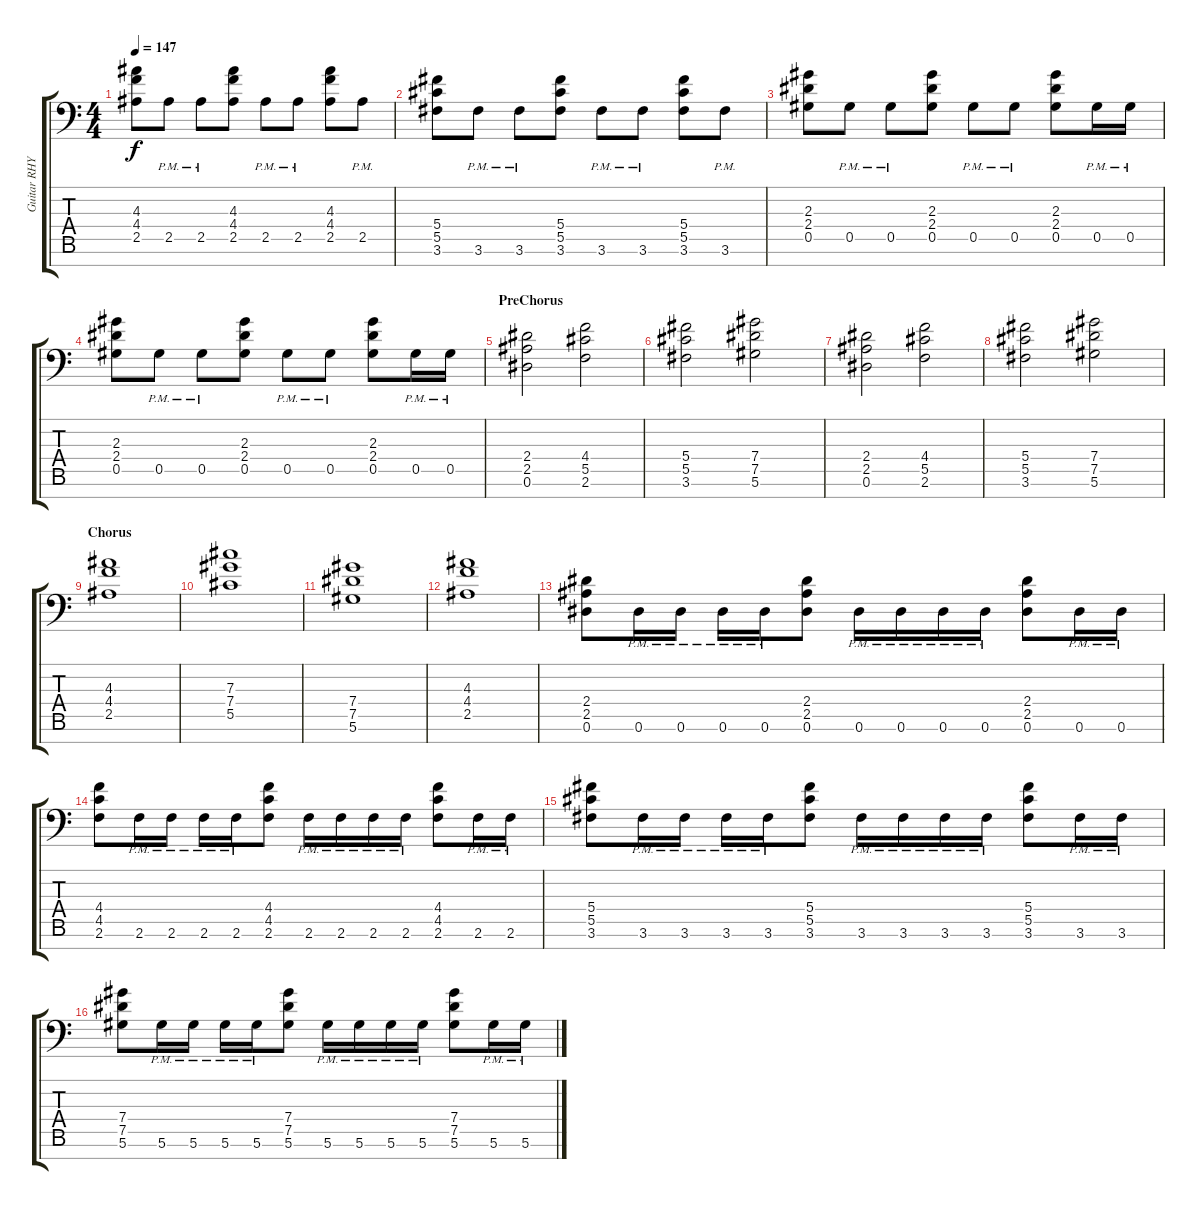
\track ("Guitar RHYTHM 7string" "Guitar RHY") {instrument distortionguitar}
\staff {score tabs}
\tuning (Eb4 Bb3 Gb3 Db3 Ab2 Eb2 Bb1) {hide}
\ts (4 4)
\tempo 147
\clef f4
\ks c
(4.3 4.4 2.5).8{dy f} 2.5{pm}.8 2.5{pm}.8 (4.3 4.4 2.5).8 2.5{pm}.8 2.5{pm}.8 (4.3 4.4 2.5).8 2.5{pm}.8 |
(5.4 5.5 3.6).8 3.6{pm}.8 3.6{pm}.8 (5.4 5.5 3.6).8 3.6{pm}.8 3.6{pm}.8 (5.4 5.5 3.6).8 3.6{pm}.8 |
(2.3 2.4 0.5).8 0.5{pm}.8 0.5{pm}.8 (2.3 2.4 0.5).8 0.5{pm}.8 0.5{pm}.8 (2.3 2.4 0.5).8 0.5{pm}.16 0.5{pm}.16 |
(2.3 2.4 0.5).8 0.5{pm}.8 0.5{pm}.8 (2.3 2.4 0.5).8 0.5{pm}.8 0.5{pm}.8 (2.3 2.4 0.5).8 0.5{pm}.16 0.5{pm}.16 |
\section ("" "PreChorus")
(2.4 2.5 0.6).2 (4.4 5.5 2.6).2 |
(5.4 5.5 3.6).2 (7.4 7.5 5.6).2 |
(2.4 2.5 0.6).2 (4.4 5.5 2.6).2 |
(5.4 5.5 3.6).2 (7.4 7.5 5.6).2 |
\section ("" "Chorus")
(4.3 4.4 2.5).1 |
(7.3 7.4 5.5).1 |
(7.4 7.5 5.6).1 |
(4.3 4.4 2.5).1 |
(2.4 2.5 0.6).8 0.6{pm}.16 0.6{pm}.16 0.6{pm}.16 0.6{pm}.16 (2.4 2.5 0.6).8 0.6{pm}.16 0.6{pm}.16 0.6{pm}.16 0.6{pm}.16 (2.4 2.5 0.6).8 0.6{pm}.16 0.6{pm}.16 |
(4.4 4.5 2.6).8 2.6{pm}.16 2.6{pm}.16 2.6{pm}.16 2.6{pm}.16 (4.4 4.5 2.6).8 2.6{pm}.16 2.6{pm}.16 2.6{pm}.16 2.6{pm}.16 (4.4 4.5 2.6).8 2.6{pm}.16 2.6{pm}.16 |
(5.4 5.5 3.6).8 3.6{pm}.16 3.6{pm}.16 3.6{pm}.16 3.6{pm}.16 (5.4 5.5 3.6).8 3.6{pm}.16 3.6{pm}.16 3.6{pm}.16 3.6{pm}.16 (5.4 5.5 3.6).8 3.6{pm}.16 3.6{pm}.16 |
(7.4 7.5 5.6).8 5.6{pm}.16 5.6{pm}.16 5.6{pm}.16 5.6{pm}.16 (7.4 7.5 5.6).8 5.6{pm}.16 5.6{pm}.16 5.6{pm}.16 5.6{pm}.16 (7.4 7.5 5.6).8 5.6{pm}.16 5.6{pm}.16
